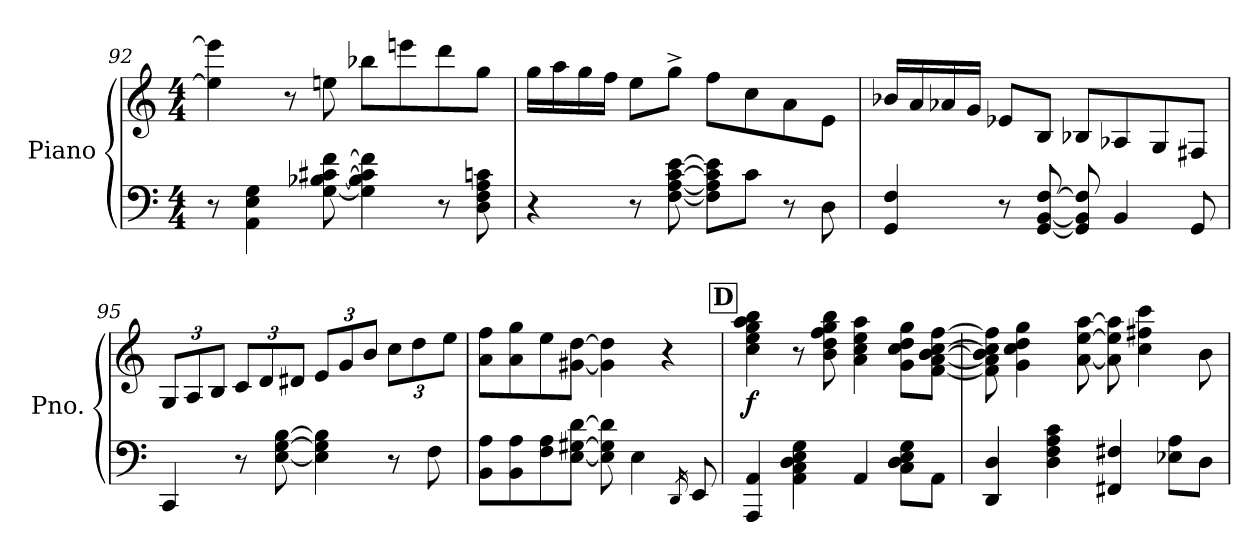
**kern	**kern	**dynam
*part1	*part1	*part1
*staff2	*staff1	*staff1/2
*I"Piano	*	*
*I'Pno.	*	*
*clefF4	*clefG2	*
*k[]	*k[]	*
*M4/4	*M4/4	*
=92	=92	=92
8r	4ee-\] 4eee-\]	.
4AA\ 4E\ 4G\	.	.
.	8r	.
[8G\ [8B-X\ [8c#X\ [8f\	8een\	.
4G\] 4B-\] 4c#\] 4f\]	8bb-X\L	.
.	8eeen\	.
8r	8ddd\	.
8D\ 8F\ 8A\ 8cn\	8gg\J	.
!!LO:LB:g=z
=93	=93	=93
4r	16gg\LL	.
.	16aa\	.
.	16gg\	.
.	16ff\JJ	.
8r	8ee\L	.
[8F\ [8A\ [8c\ [8e\	8gg^\J	.
8F\] 8A\] 8c\] 8e\]L	8ff\L	.
8c\J	8cc\	.
8r	8a\	.
8D\	8e\J	.
=94	=94	=94
4GG/ 4F/	16b-X/LL	.
.	16a/	.
.	16a-X/	.
.	16g/JJ	.
8r	8e-X/L	.
[8GG/ [8BB/ [8F/	8B/J	.
8GG/] 8BB/] 8F/]	8B-X/L	.
4BB/	8A-X/	.
.	8G/	.
8GG/	8F#X/J	.
!!LO:LB:g=z
=95	=95	=95
*	*Xbrackettup	*
4CC/	12G/L	.
.	12A/	.
.	12B/J	.
8r	12c/L	.
.	12d/	.
[8E\ [8G\ [8B\	.	.
.	12d#X/J	.
4E\] 4G\] 4B\]	12e/L	.
.	12g/	.
.	12b/J	.
8r	12cc\L	.
.	12dd\	.
8F\	.	.
.	12ee\J	.
=96	=96	=96
8BB\ 8A\L	8a\ 8ff\L	.
8BB\ 8A\	8a\ 8gg\	.
8F\ 8A\	8ee\	.
[8E\ [8G#X\ [8d\J	[8g#X\ [8dd\J	.
8E\] 8G#\] 8d\]	4g#\] 4dd\]	.
4E\	.	.
.	4r	.
16qDD/	.	.
8EE/	.	.
!!LO:LB:g=z
!!LO:REH:place=s1:a:B:fs=14:t=D
=97	=97	=97
!	!	!LO:DY:b
4AAA/ 4AA/	4cc\ 4ee\ 4gg\ 4aa\ 4bb\	f
4AA\ 4C\ 4D\ 4E\ 4G\	8r	.
.	8b\ 8dd\ 8ff\ 8gg\ 8bb\	.
4AA/	4a\ 4cc\ 4ee\ 4aa\	.
8C\ 8D\ 8E\ 8G\L	8g\ 8cc\ 8dd\ 8gg\L	.
8AA\J	[8f\ [8a\ [8b\ [8cc\ [8ff\J	.
=98	=98	=98
4DD/ 4D/	8f\] 8a\] 8b\] 8cc\] 8ff\]	.
.	4g\ 4cc\ 4dd\ 4gg\	.
4D\ 4F\ 4A\ 4c\	.	.
.	[8a\ [8ee\ [8aa\	.
4FF#X/ 4F#X/	8a\] 8ee\] 8aa\]	.
.	4cc\ 4ff#X\ 4ccc\	.
8E-X\ 8A\L	.	.
8D\J	8b\	.
=	=	=
*-	*-	*-
